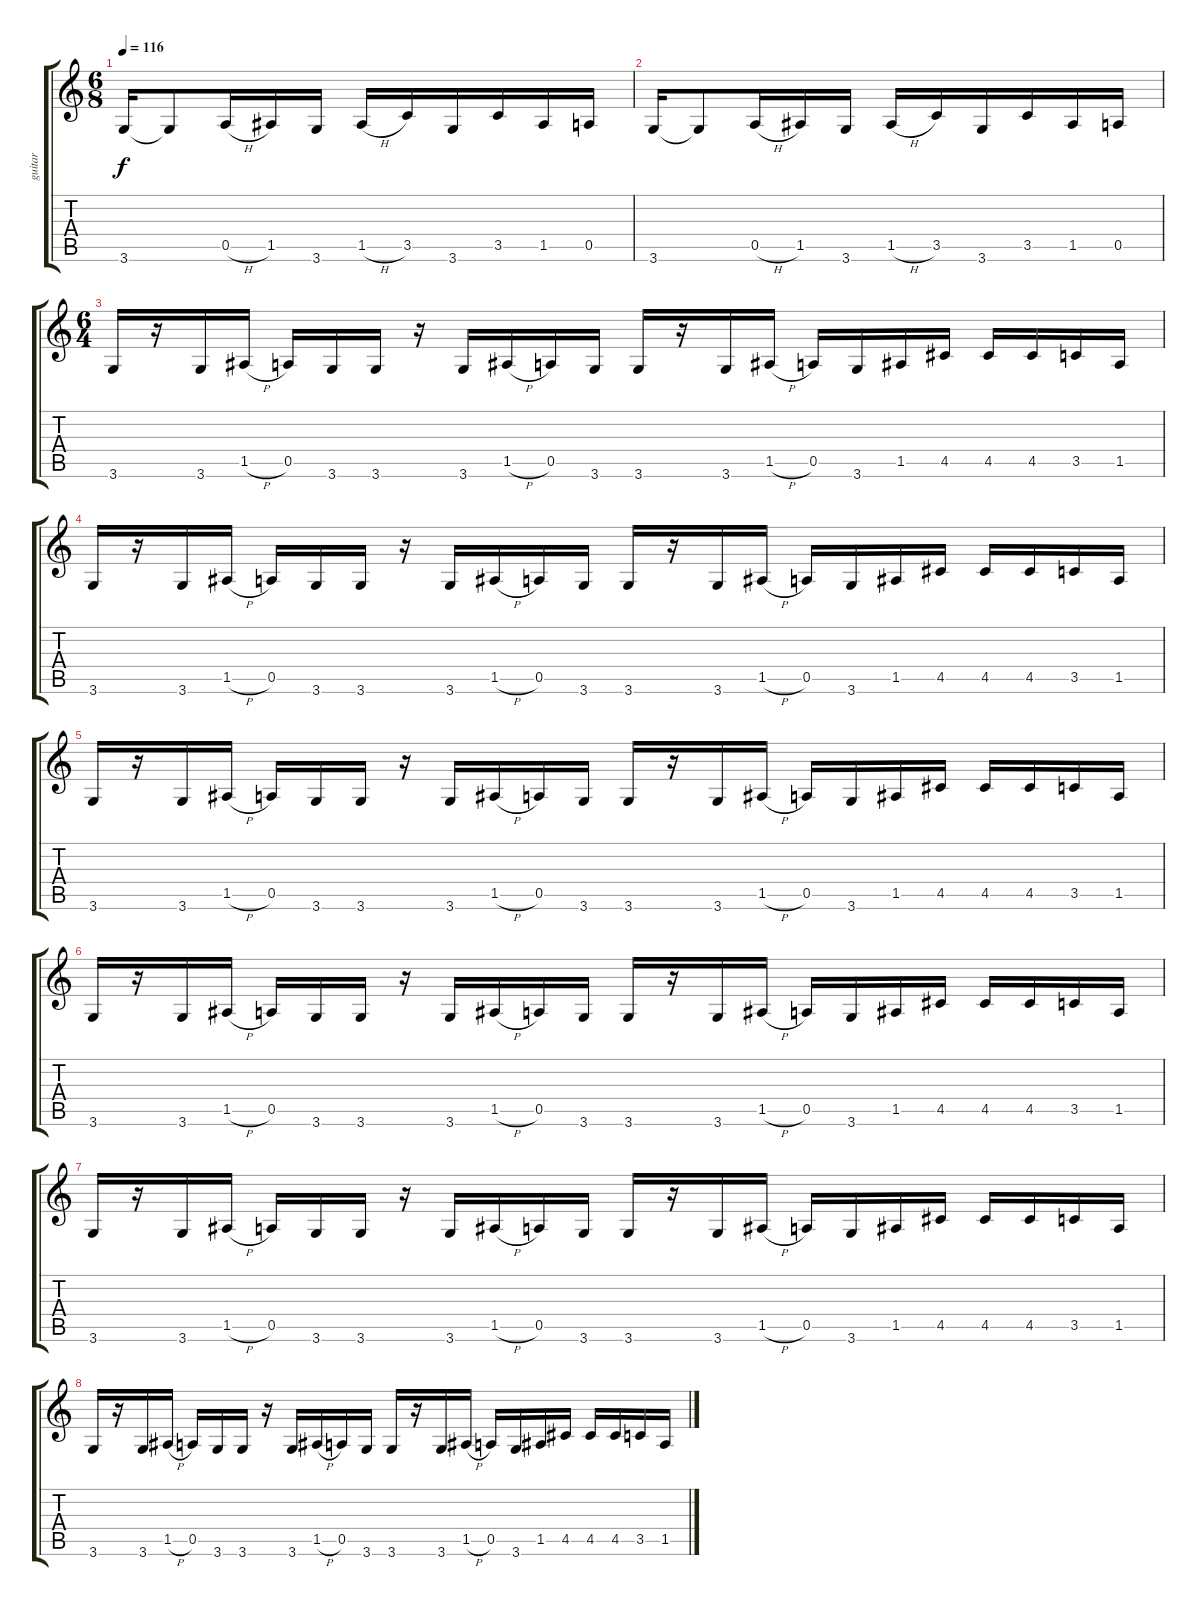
\track ("guitar" "guitar") {instrument overdrivenguitar}
\staff {score tabs}
\tuning (E4 B3 G3 D3 A2 E2) {hide}
\ts (6 8)
\tempo 116
\clef g2
\ks c
3.6.16{dy f} 3.6{t}.8 0.5{h}.16 1.5.16 3.6.16 1.5{h}.16 3.5.16 3.6.16 3.5.16 1.5.16 0.5.16 |
3.6.16 3.6{t}.8 0.5{h}.16 1.5.16 3.6.16 1.5{h}.16 3.5.16 3.6.16 3.5.16 1.5.16 0.5.16 |
\ts (6 4)
3.6.16 r.16 3.6.16 1.5{h}.16 0.5.16 3.6.16 3.6.16 r.16 3.6.16 1.5{h}.16 0.5.16 3.6.16 3.6.16 r.16 3.6.16 1.5{h}.16 0.5.16 3.6.16 1.5.16 4.5.16 4.5.16 4.5.16 3.5.16 1.5.16 |
3.6.16 r.16 3.6.16 1.5{h}.16 0.5.16 3.6.16 3.6.16 r.16 3.6.16 1.5{h}.16 0.5.16 3.6.16 3.6.16 r.16 3.6.16 1.5{h}.16 0.5.16 3.6.16 1.5.16 4.5.16 4.5.16 4.5.16 3.5.16 1.5.16 |
3.6.16 r.16 3.6.16 1.5{h}.16 0.5.16 3.6.16 3.6.16 r.16 3.6.16 1.5{h}.16 0.5.16 3.6.16 3.6.16 r.16 3.6.16 1.5{h}.16 0.5.16 3.6.16 1.5.16 4.5.16 4.5.16 4.5.16 3.5.16 1.5.16 |
3.6.16 r.16 3.6.16 1.5{h}.16 0.5.16 3.6.16 3.6.16 r.16 3.6.16 1.5{h}.16 0.5.16 3.6.16 3.6.16 r.16 3.6.16 1.5{h}.16 0.5.16 3.6.16 1.5.16 4.5.16 4.5.16 4.5.16 3.5.16 1.5.16 |
3.6.16 r.16 3.6.16 1.5{h}.16 0.5.16 3.6.16 3.6.16 r.16 3.6.16 1.5{h}.16 0.5.16 3.6.16 3.6.16 r.16 3.6.16 1.5{h}.16 0.5.16 3.6.16 1.5.16 4.5.16 4.5.16 4.5.16 3.5.16 1.5.16 |
3.6.16 r.16 3.6.16 1.5{h}.16 0.5.16 3.6.16 3.6.16 r.16 3.6.16 1.5{h}.16 0.5.16 3.6.16 3.6.16 r.16 3.6.16 1.5{h}.16 0.5.16 3.6.16 1.5.16 4.5.16 4.5.16 4.5.16 3.5.16 1.5.16
